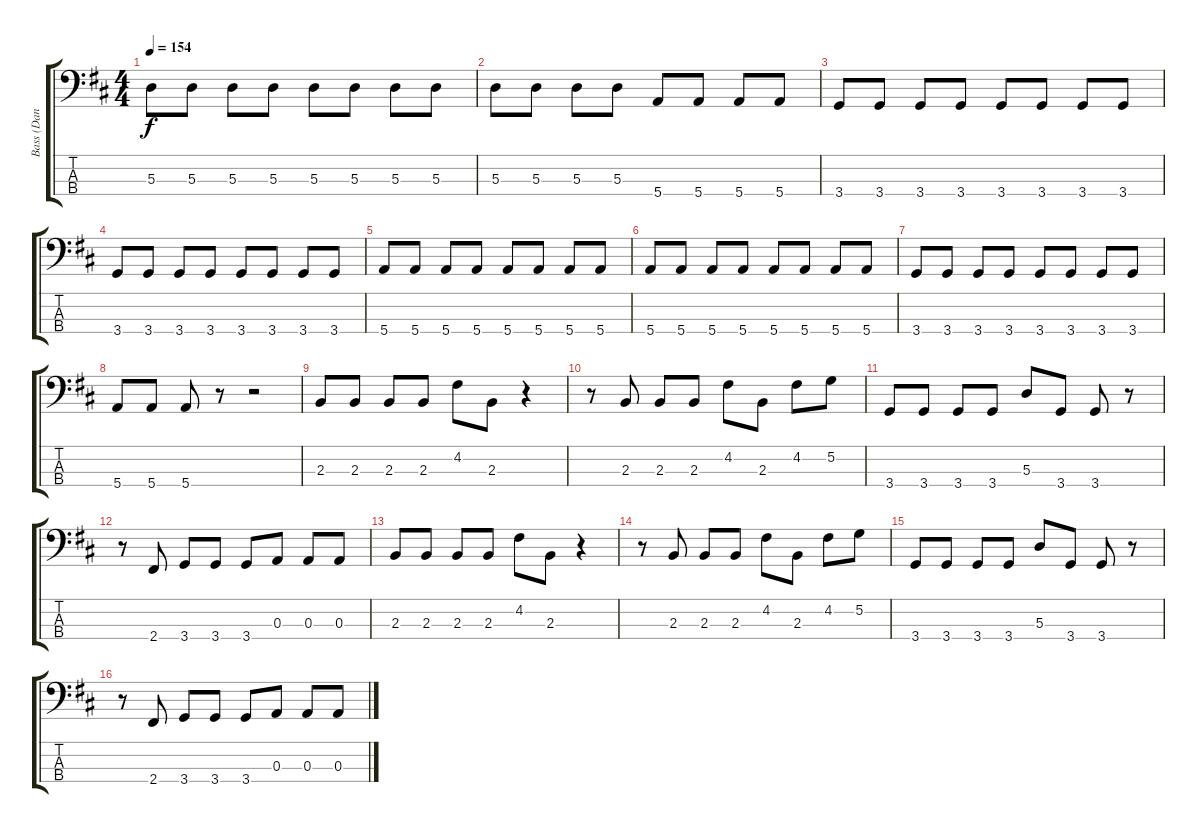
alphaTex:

\track ("Bass (Dan Andriano)" "Bass (Dan ") {instrument electricbassfinger}
\staff {score tabs}
\tuning (G2 D2 A1 E1) {hide}
\ts (4 4)
\tempo 154
\clef f4
\ks bminor
5.3.8{dy f} 5.3.8 5.3.8 5.3.8 5.3.8 5.3.8 5.3.8 5.3.8 |
5.3.8 5.3.8 5.3.8 5.3.8 5.4.8 5.4.8 5.4.8 5.4.8 |
3.4.8 3.4.8 3.4.8 3.4.8 3.4.8 3.4.8 3.4.8 3.4.8 |
3.4.8 3.4.8 3.4.8 3.4.8 3.4.8 3.4.8 3.4.8 3.4.8 |
5.4.8 5.4.8 5.4.8 5.4.8 5.4.8 5.4.8 5.4.8 5.4.8 |
5.4.8 5.4.8 5.4.8 5.4.8 5.4.8 5.4.8 5.4.8 5.4.8 |
3.4.8 3.4.8 3.4.8 3.4.8 3.4.8 3.4.8 3.4.8 3.4.8 |
5.4.8 5.4.8 5.4.8 r.8 r.2 |
2.3.8 2.3.8 2.3.8 2.3.8 4.2.8 2.3.8 r.4 |
r.8 2.3.8 2.3.8 2.3.8 4.2.8 2.3.8 4.2.8 5.2.8 |
3.4.8 3.4.8 3.4.8 3.4.8 5.3.8 3.4.8 3.4.8 r.8 |
r.8 2.4.8 3.4.8 3.4.8 3.4.8 0.3.8 0.3.8 0.3.8 |
2.3.8 2.3.8 2.3.8 2.3.8 4.2.8 2.3.8 r.4 |
r.8 2.3.8 2.3.8 2.3.8 4.2.8 2.3.8 4.2.8 5.2.8 |
3.4.8 3.4.8 3.4.8 3.4.8 5.3.8 3.4.8 3.4.8 r.8 |
r.8 2.4.8 3.4.8 3.4.8 3.4.8 0.3.8 0.3.8 0.3.8
